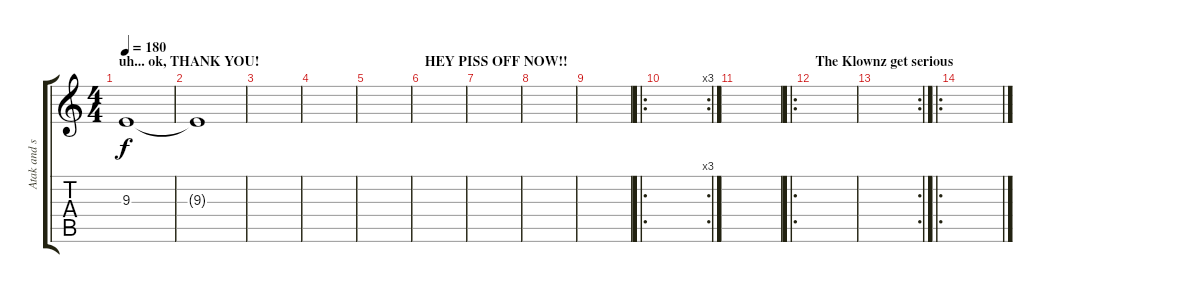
\track ("Atak and stuff" "Atak and s") {instrument gunshot}
\staff {score tabs}
\tuning (E4 B3 G3 D3 A2 E2) {hide}
\ts (4 4)
\section ("" "uh... ok, THANK YOU!")
\tempo 180
\clef g2
\ks c
9.3.1{dy f instrument applause} |
9.3{t}.1 |
|
|
|
\section ("" "HEY PISS OFF NOW!!")
|
|
|
|
\ro
\rc 3
|
|
\ro
\section ("" "The Klownz get serious")
|
\rc 2
|
\ro
